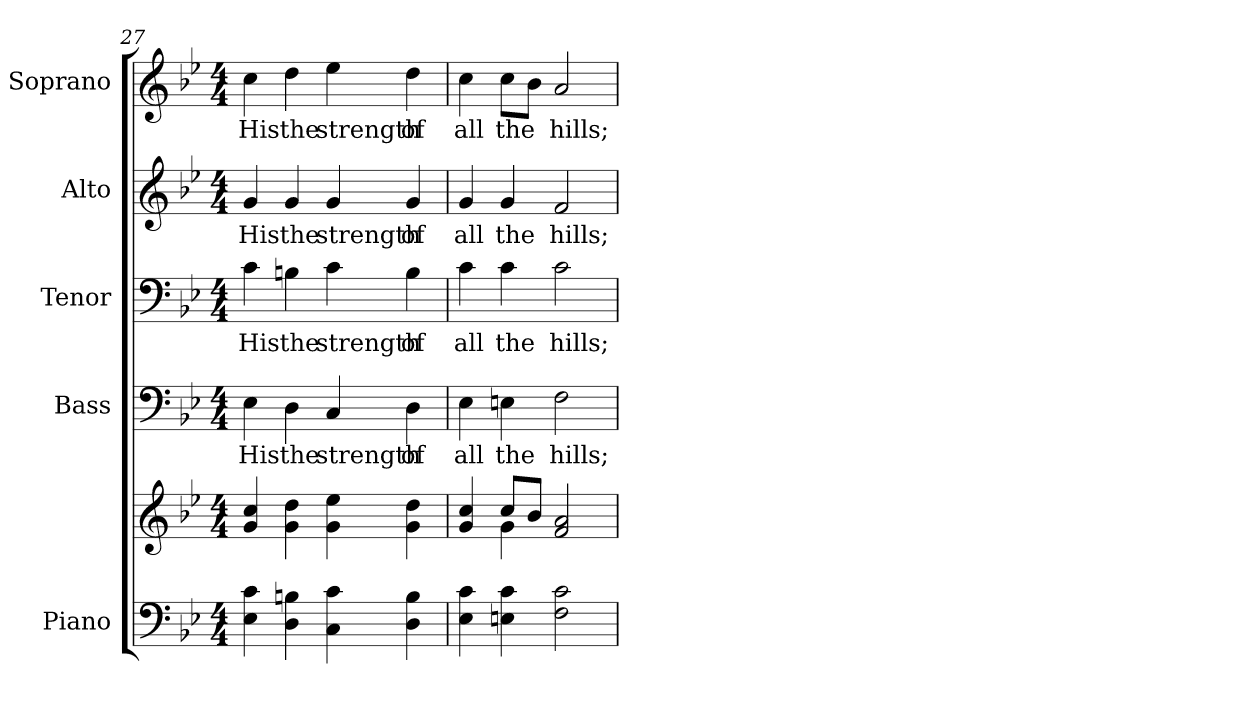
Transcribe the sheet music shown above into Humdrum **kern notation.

**kern	**kern	**kern	**text	**kern	**text	**kern	**text	**kern	**text
*part5	*part5	*part4	*part4	*part3	*part3	*part2	*part2	*part1	*part1
*staff6	*staff5	*staff4	*staff4	*staff3	*staff3	*staff2	*staff2	*staff1	*staff1
*I"Piano	*	*I"Bass	*	*I"Tenor	*	*I"Alto	*	*I"Soprano	*
*I'Pno.	*	*I'B.	*	*I'T.	*	*I'A.	*	*I'S.	*
*clefF4	*clefG2	*clefF4	*	*clefF4	*	*clefG2	*	*clefG2	*
*k[b-e-]	*k[b-e-]	*k[b-e-]	*	*k[b-e-]	*	*k[b-e-]	*	*k[b-e-]	*
*B-:	*B-:	*B-:	*	*B-:	*	*B-:	*	*B-:	*
*M4/4	*M4/4	*M4/4	*	*M4/4	*	*M4/4	*	*M4/4	*
=27	=27	=27	=27	=27	=27	=27	=27	=27	=27
!	!	!	!LO:LY:b:color=#000000	!	!	!	!	!	!
!	!	!	!	!	!LO:LY:b:color=#000000	!	!	!	!
!	!	!	!	!	!	!	!LO:LY:b:color=#000000	!	!
!	!	!	!	!	!	!	!	!	!LO:LY:b:color=#000000
4E-i\ 4ci	4gi/ 4cci	4E-i\	His	4ci\	His	4gi/	His	4cci\	His
!	!	!	!LO:LY:b:color=#000000	!	!	!	!	!	!
!	!	!	!	!	!LO:LY:b:color=#000000	!	!	!	!
!	!	!	!	!	!	!	!LO:LY:b:color=#000000	!	!
!	!	!	!	!	!	!	!	!	!LO:LY:b:color=#000000
4Di\ 4Bni	4gi\ 4ddi	4Di\	the	4Bni\	the	4gi/	the	4ddi\	the
!	!	!	!LO:LY:b:color=#000000	!	!	!	!	!	!
!	!	!	!	!	!LO:LY:b:color=#000000	!	!	!	!
!	!	!	!	!	!	!	!LO:LY:b:color=#000000	!	!
!	!	!	!	!	!	!	!	!	!LO:LY:b:color=#000000
4Ci\ 4ci	4gi\ 4ee-i	4Ci/	strength	4ci\	strength	4gi/	strength	4ee-i\	strength
!	!	!	!LO:LY:b:color=#000000	!	!	!	!	!	!
!	!	!	!	!	!LO:LY:b:color=#000000	!	!	!	!
!	!	!	!	!	!	!	!LO:LY:b:color=#000000	!	!
!	!	!	!	!	!	!	!	!	!LO:LY:b:color=#000000
4Di\ 4Bi	4gi\ 4ddi	4Di\	of	4Bi\	of	4gi/	of	4ddi\	of
=28	=28	=28	=28	=28	=28	=28	=28	=28	=28
*	*^	*	*	*	*	*	*	*	*
!	!	!	!	!LO:LY:b:color=#000000	!	!	!	!	!	!
!	!	!	!	!	!	!LO:LY:b:color=#000000	!	!	!	!
!	!	!	!	!	!	!	!	!LO:LY:b:color=#000000	!	!
!	!	!	!	!	!	!	!	!	!	!LO:LY:b:color=#000000
4E-i\ 4ci	4gi/ 4cci	4ryy	4E-i\	all	4ci\	all	4gi/	all	4cci\	all
!	!	!	!	!LO:LY:b:color=#000000	!	!	!	!	!	!
!	!	!	!	!	!	!LO:LY:b:color=#000000	!	!	!	!
!	!	!	!	!	!	!	!	!LO:LY:b:color=#000000	!	!
!	!	!	!	!	!	!	!	!	!	!LO:LY:b:color=#000000
4Eni\ 4ci	8cci/L	4gi\	4Eni\	the	4ci\	the	4gi/	the	8cci\L	the
.	8b-i/J	.	.	.	.	.	.	.	8b-i\J	.
!	!	!	!	!LO:LY:b:color=#000000	!	!	!	!	!	!
!	!	!	!	!	!	!LO:LY:b:color=#000000	!	!	!	!
!	!	!	!	!	!	!	!	!LO:LY:b:color=#000000	!	!
!	!	!	!	!	!	!	!	!	!	!LO:LY:b:color=#000000
2Fi\ 2ci	2fi/ 2ai	2ryy	2Fi\	hills;	2ci\	hills;	2fi/	hills;	2ai/	hills;
*	*v	*v	*	*	*	*	*	*	*	*
=	=	=	=	=	=	=	=	=	=
*-	*-	*-	*-	*-	*-	*-	*-	*-	*-
